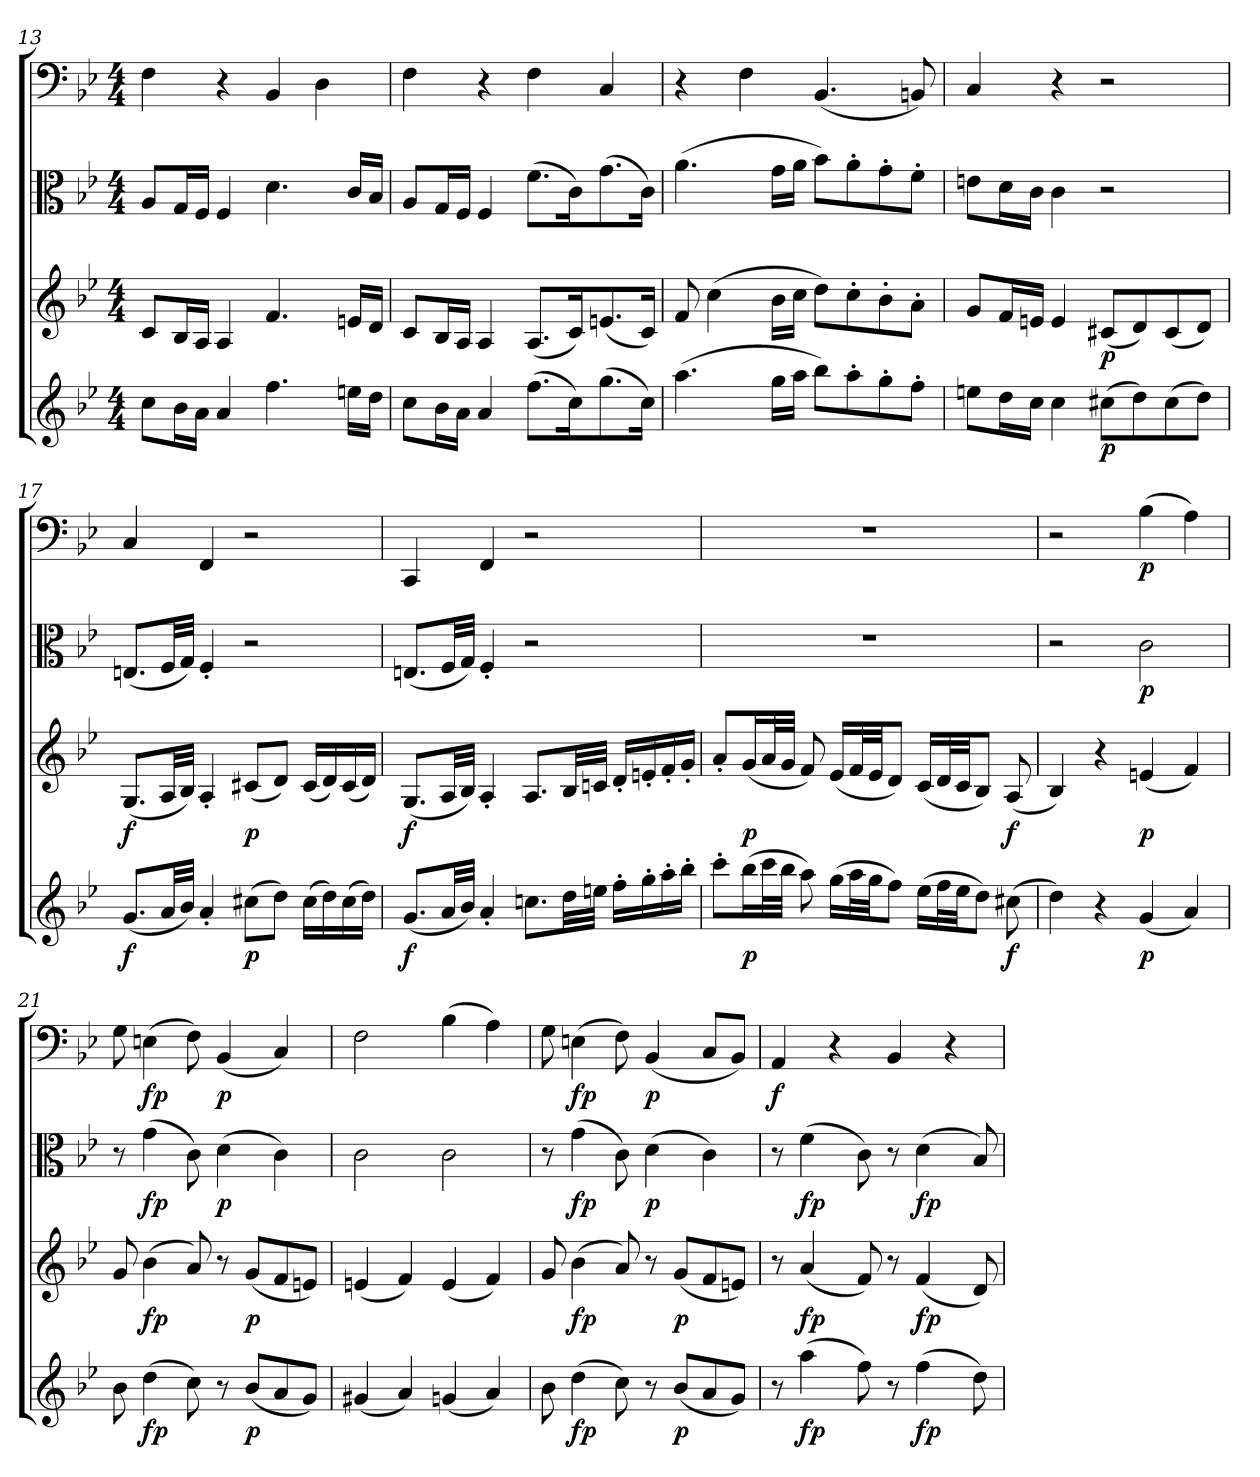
**kern	**dynam	**kern	**dynam	**kern	**dynam	**kern	**dynam
*part4	*part4	*part3	*part3	*part2	*part2	*part1	*part1
*staff4	*staff4	*staff3	*staff3	*staff2	*staff2	*staff1	*staff1
*clefG2	*	*clefG2	*	*clefC3	*	*clefF4	*
*k[b-e-]	*	*k[b-e-]	*	*k[b-e-]	*	*k[b-e-]	*
*B-:	*	*B-:	*	*B-:	*	*B-:	*
*M4/4	*	*M4/4	*	*M4/4	*	*M4/4	*
=13	=13	=13	=13	=13	=13	=13	=13
8cc\L	.	8c/L	.	8A/L	.	4F\	.
16b-\L	.	16B-/L	.	16G/L	.	.	.
16a\JJ	.	16A/JJ	.	16F/JJ	.	.	.
4a/	.	4A/	.	4F/	.	4r	.
4.ff\	.	4.f/	.	4.d\	.	4BB-/	.
.	.	.	.	.	.	4D\	.
16een\LL	.	16en/LL	.	16c/LL	.	.	.
16dd\JJ	.	16d/JJ	.	16B-/JJ	.	.	.
=14	=14	=14	=14	=14	=14	=14	=14
8cc\L	.	8c/L	.	8A/L	.	4F\	.
16b-\L	.	16B-/L	.	16G/L	.	.	.
16a\JJ	.	16A/JJ	.	16F/JJ	.	.	.
4a/	.	4A/	.	4F/	.	4r	.
(8.ff\L	.	(8.A/L	.	(8.f\L	.	4F\	.
16cc\K)	.	16c/K)	.	16c\K)	.	.	.
(8.gg\	.	(8.en/	.	(8.g\	.	4C/	.
16cc\Jk)	.	16c/Jk)	.	16c\Jk)	.	.	.
=15	=15	=15	=15	=15	=15	=15	=15
(4.aa\	.	8f/	.	(4.a\	.	4r	.
.	.	(4cc\	.	.	.	.	.
.	.	.	.	.	.	4F\	.
16gg\LL	.	16b-\LL	.	16g\LL	.	.	.
16aa\JJ	.	16cc\JJ	.	16a\JJ	.	.	.
8bb-\L)	.	8dd\L)	.	8b-\L)	.	(4.BB-/	.
8aa'\	.	8cc'\	.	8a'\	.	.	.
8gg'\	.	8b-'\	.	8g'\	.	.	.
8ff'\J	.	8a'\J	.	8f'\J	.	8BBn/)	.
=16	=16	=16	=16	=16	=16	=16	=16
8een\L	.	8g/L	.	8en\L	.	4C/	.
16dd\L	.	16f/L	.	16d\L	.	.	.
16cc\JJ	.	16en/JJ	.	16c\JJ	.	.	.
4cc\	.	4e/	.	4c\	.	4r	.
(8cc#X\L	p	(8c#X/L	p	2r	.	2r	.
8dd\)	.	8d/)	.	.	.	.	.
(8cc#\	.	(8c#/	.	.	.	.	.
8dd\J)	.	8d/J)	.	.	.	.	.
=17	=17	=17	=17	=17	=17	=17	=17
(8.g/L	f	(8.G/L	f	(8.En/L	.	4C/	.
32a/LL	.	32A/LL	.	32F/LL	.	.	.
32b-/JJJ)	.	32B-/JJJ)	.	32G/JJJ)	.	.	.
4a'/	.	4A'/	.	4F'/	.	4FF/	.
(8cc#X\L	p	(8c#X/L	p	2r	.	2r	.
8dd\J)	.	8d/J)	.	.	.	.	.
(16cc#\LL	.	(16c#/LL	.	.	.	.	.
16dd\)	.	16d/)	.	.	.	.	.
(16cc#\	.	(16c#/	.	.	.	.	.
16dd\JJ)	.	16d/JJ)	.	.	.	.	.
=18	=18	=18	=18	=18	=18	=18	=18
(8.g/L	f	(8.G/L	f	(8.En/L	.	4CC/	.
32a/LL	.	32A/LL	.	32F/LL	.	.	.
32b-/JJJ)	.	32B-/JJJ)	.	32G/JJJ)	.	.	.
4a'/	.	4A'/	.	4F'/	.	4FF/	.
8.ccn\L	.	8.A/L	.	2r	.	2r	.
32dd\LL	.	32B-/LL	.	.	.	.	.
32een\JJJ	.	32cn/JJJ	.	.	.	.	.
16ff'\LL	.	16d'/LL	.	.	.	.	.
16gg'\	.	16en'/	.	.	.	.	.
16aa'\	.	16f'/	.	.	.	.	.
16bb-'\JJ	.	16g'/JJ	.	.	.	.	.
=19	=19	=19	=19	=19	=19	=19	=19
8ccc'\L	.	8a'/L	.	1r	.	1r	.
(16bb-\L	p	(16g/L	p	.	.	.	.
32ccc\L	.	32a/L	.	.	.	.	.
32bb-\JJJ	.	32g/JJJ	.	.	.	.	.
8aa\)	.	8f/)	.	.	.	.	.
(16gg\LL	.	(16e-/LL	.	.	.	.	.
32aa\L	.	32f/L	.	.	.	.	.
32gg\JJ	.	32e-/JJ	.	.	.	.	.
8ff\J)	.	8d/J)	.	.	.	.	.
(16ee-\LL	.	(16c/LL	.	.	.	.	.
32ff\L	.	32d/L	.	.	.	.	.
32ee-\JJ	.	32c/JJ	.	.	.	.	.
8dd\J)	.	8B-/J)	.	.	.	.	.
(8cc#X\	f	(8A/	f	.	.	.	.
=20	=20	=20	=20	=20	=20	=20	=20
4dd\)	.	4B-/)	.	2r	.	2r	.
4r	.	4r	.	.	.	.	.
(4g/	p	(4en/	p	2c\	p	(4B-\	p
4a/)	.	4f/)	.	.	.	4A\)	.
=21	=21	=21	=21	=21	=21	=21	=21
8b-\	.	8g/	.	8r	.	8G\	.
(4dd\	fp	(4b-\	fp	(4g\	fp	(4En\	fp
8cc\)	.	8a/)	.	8c\)	.	8F\)	.
8r	.	8r	.	(4d\	p	(4BB-/	p
(8b-/L	p	(8g/L	p	.	.	.	.
8a/	.	8f/	.	4c\)	.	4C/)	.
8g/J)	.	8en/J)	.	.	.	.	.
=22	=22	=22	=22	=22	=22	=22	=22
(4g#X/	.	(4en/	.	2c\	.	2F\	.
4a/)	.	4f/)	.	.	.	.	.
(4gn/	.	(4e/	.	2c\	.	(4B-\	.
4a/)	.	4f/)	.	.	.	4A\)	.
=23	=23	=23	=23	=23	=23	=23	=23
8b-\	.	8g/	.	8r	.	8G\	.
(4dd\	fp	(4b-\	fp	(4g\	fp	(4En\	fp
8cc\)	.	8a/)	.	8c\)	.	8F\)	.
8r	.	8r	.	(4d\	p	(4BB-/	p
(8b-/L	p	(8g/L	p	.	.	.	.
8a/	.	8f/	.	4c\)	.	8C/L	.
8g/J)	.	8en/J)	.	.	.	8BB-/J)	.
=24	=24	=24	=24	=24	=24	=24	=24
8r	.	8r	.	8r	.	4AA/	f
(4aa\	fp	(4a/	fp	(4f\	fp	.	.
.	.	.	.	.	.	4r	.
8ff\)	.	8f/)	.	8c\)	.	.	.
8r	.	8r	.	8r	.	4BB-/	.
(4ff\	fp	(4f/	fp	(4d\	fp	.	.
.	.	.	.	.	.	4r	.
8dd\)	.	8d/)	.	8B-/)	.	.	.
=	=	=	=	=	=	=	=
*-	*-	*-	*-	*-	*-	*-	*-
